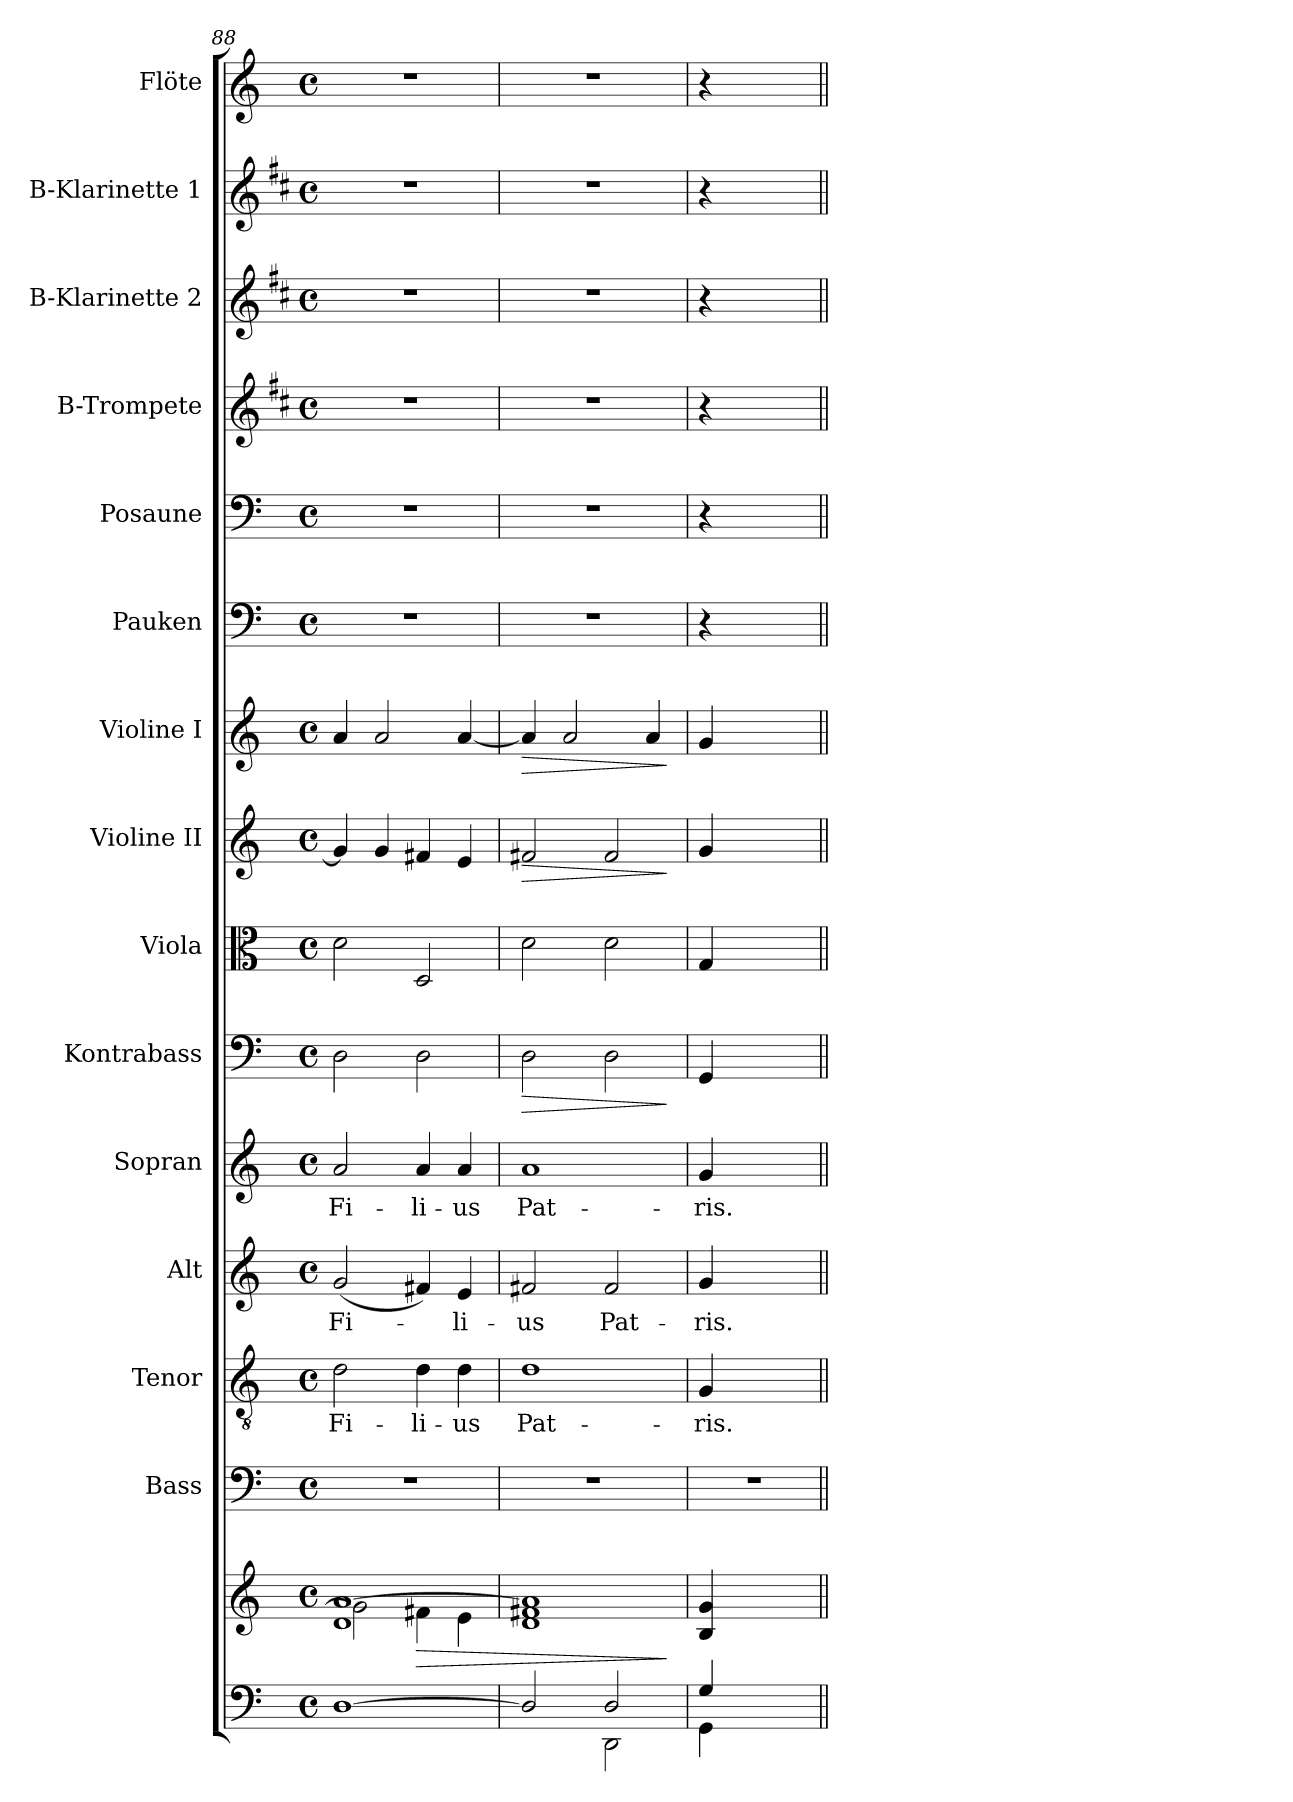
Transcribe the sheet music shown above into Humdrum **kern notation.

**kern	**kern	**dynam	**kern	**kern	**text	**kern	**text	**kern	**text	**kern	**dynam	**kern	**kern	**dynam	**kern	**dynam	**kern	**kern	**kern	**kern	**kern	**kern
*part15	*part15	*part15	*part14	*part13	*part13	*part12	*part12	*part11	*part11	*part10	*part10	*part9	*part8	*part8	*part7	*part7	*part6	*part5	*part4	*part3	*part2	*part1
*staff16	*staff15	*staff15/16	*staff14	*staff13	*staff13	*staff12	*staff12	*staff11	*staff11	*staff10	*staff10	*staff9	*staff8	*staff8	*staff7	*staff7	*staff6	*staff5	*staff4	*staff3	*staff2	*staff1
*	*	*	*I"Bass	*I"Tenor	*	*I"Alt	*	*I"Sopran	*	*I"Kontrabass	*	*I"Viola	*I"Violine II	*	*I"Violine I	*	*I"Pauken	*I"Posaune	*I"B-Trompete	*I"B-Klarinette 2	*I"B-Klarinette 1	*I"Flöte
*	*	*	*I'B.	*I'T.	*	*I'A.	*	*I'S.	*	*I'Kb.	*	*I'Vla.	*I'Vl. II	*	*I'Vl. I	*	*I'Pk.	*I'Pos.	*I'B Trp.	*I'B Kl. 2	*I'B Kl. 1	*I'Fl.
*clefF4	*clefG2	*	*clefF4	*clefGv2	*	*clefG2	*	*clefG2	*	*clefF4	*	*clefC3	*clefG2	*	*clefG2	*	*clefF4	*clefF4	*clefG2	*clefG2	*clefG2	*clefG2
*	*	*	*	*	*	*	*	*	*	*ITrd7c12	*	*	*	*	*	*	*	*	*ITrd1c2	*ITrd1c2	*ITrd1c2	*
*k[]	*k[]	*	*k[]	*k[]	*	*k[]	*	*k[]	*	*k[]	*	*k[]	*k[]	*	*k[]	*	*k[]	*k[]	*k[]	*k[]	*k[]	*k[]
*C:	*C:	*	*C:	*C:	*	*C:	*	*C:	*	*C:	*	*C:	*C:	*	*C:	*	*C:	*C:	*C:	*C:	*C:	*C:
*M4/4	*M4/4	*	*M4/4	*M4/4	*	*M4/4	*	*M4/4	*	*M4/4	*	*M4/4	*M4/4	*	*M4/4	*	*M4/4	*M4/4	*M4/4	*M4/4	*M4/4	*M4/4
*met(c)	*met(c)	*	*met(c)	*met(c)	*	*met(c)	*	*met(c)	*	*met(c)	*	*met(c)	*met(c)	*	*met(c)	*	*met(c)	*met(c)	*met(c)	*met(c)	*met(c)	*met(c)
=88	=88	=88	=88	=88	=88	=88	=88	=88	=88	=88	=88	=88	=88	=88	=88	=88	=88	=88	=88	=88	=88	=88
*	*^	*	*	*	*	*	*	*	*	*	*	*	*	*	*	*	*	*	*	*	*	*
!	!	!	!	!	!	!LO:LY:b	!	!LO:LY:b	!	!LO:LY:b	!	!	!	!	!	!	!	!	!	!	!	!	!
[1D	1d [>1a	2g\]	.	1r	2d\	Fi-	(<2g/	Fi-	2a/	Fi-	2DD\	.	2d\	4g/]	.	4a/	.	1r	1r	1r	1r	1r	1r
.	.	.	.	.	.	.	.	.	.	.	.	.	.	4g/	.	2a/	.	.	.	.	.	.	.
!	!	!	!LO:HP:b	!	!	!LO:LY:b	!	!	!	!LO:LY:b	!	!	!	!	!	!	!	!	!	!	!	!	!
.	.	4f#X\	>	.	4d\	-li-	4f#X/)	.	4a/	-li-	2DD\	.	2D/	4f#X/	.	.	.	.	.	.	.	.	.
!	!	!	!	!	!	!LO:LY:b	!	!LO:LY:b	!	!LO:LY:b	!	!	!	!	!	!	!	!	!	!	!	!	!
.	.	4e\	.	.	4d\	-us	4e/	-li-	4a/	-us	.	.	.	4e/	.	[4a/	.	.	.	.	.	.	.
!!LO:PB:g=z
=89	=89	=89	=89	=89	=89	=89	=89	=89	=89	=89	=89	=89	=89	=89	=89	=89	=89	=89	=89	=89	=89	=89	=89
*^	*	*	*	*	*	*	*	*	*	*	*	*	*	*	*	*	*	*	*	*	*	*	*
!	!	!	!	!	!	!	!LO:LY:b	!	!LO:LY:b	!	!LO:LY:b	!	!LO:HP:b	!	!	!LO:HP:b	!	!LO:HP:b	!	!	!	!	!	!
*	*	*v	*v	*	*	*	*	*	*	*	*	*	*	*	*	*	*	*	*	*	*	*	*	*
2D/]	2ryy	1d 1f#X 1a]	.	1r	1d	Pat-	2f#X/	-us	1a	Pat-	2DD\	>	2d\	2f#X/	>	4a/]	>	1r	1r	1r	1r	1r	1r
.	.	.	.	.	.	.	.	.	.	.	.	.	.	.	.	2a/	.	.	.	.	.	.	.
!	!	!	!	!	!	!	!	!LO:LY:b	!	!	!	!	!	!	!	!	!	!	!	!	!	!	!
2D/	2DD\	.	.	.	.	.	2f#/	Pat-	.	.	2DD\	.	2d\	2f#/	.	.	.	.	.	.	.	.	.
.	.	.	.	.	.	.	.	.	.	.	.	.	.	.	.	4a/	.	.	.	.	.	.	.
*v	*v	*	*	*	*	*	*	*	*	*	*	*	*	*	*	*	*	*	*	*	*	*	*
.	.	]	.	.	.	.	.	.	.	.	]	.	.	]	.	]	.	.	.	.	.	.
=90	=90	=90	=90	=90	=90	=90	=90	=90	=90	=90	=90	=90	=90	=90	=90	=90	=90	=90	=90	=90	=90	=90
*^	*	*	*	*	*	*	*	*	*	*	*	*	*	*	*	*	*	*	*	*	*	*
!	!	!	!	!	!	!LO:LY:b	!	!LO:LY:b	!	!LO:LY:b	!	!	!	!	!	!	!	!	!	!	!	!	!
4G/	4GG\	4B/ 4g/	.	1r	4G/	-ris.	4g/	-ris.	4g/	-ris.	4GGG/	.	4G/	4g/	.	4g/	.	4r	4r	4r	4r	4r	4r
2.ryy	2.ryy	2.ryy	.	.	2.ryy	.	2.ryy	.	2.ryy	.	2.ryy	.	2.ryy	2.ryy	.	2.ryy	.	2.ryy	2.ryy	2.ryy	2.ryy	2.ryy	2.ryy
*v	*v	*	*	*	*	*	*	*	*	*	*	*	*	*	*	*	*	*	*	*	*	*	*
=||	=||	=||	=||	=||	=||	=||	=||	=||	=||	=||	=||	=||	=||	=||	=||	=||	=||	=||	=||	=||	=||	=||
*-	*-	*-	*-	*-	*-	*-	*-	*-	*-	*-	*-	*-	*-	*-	*-	*-	*-	*-	*-	*-	*-	*-
